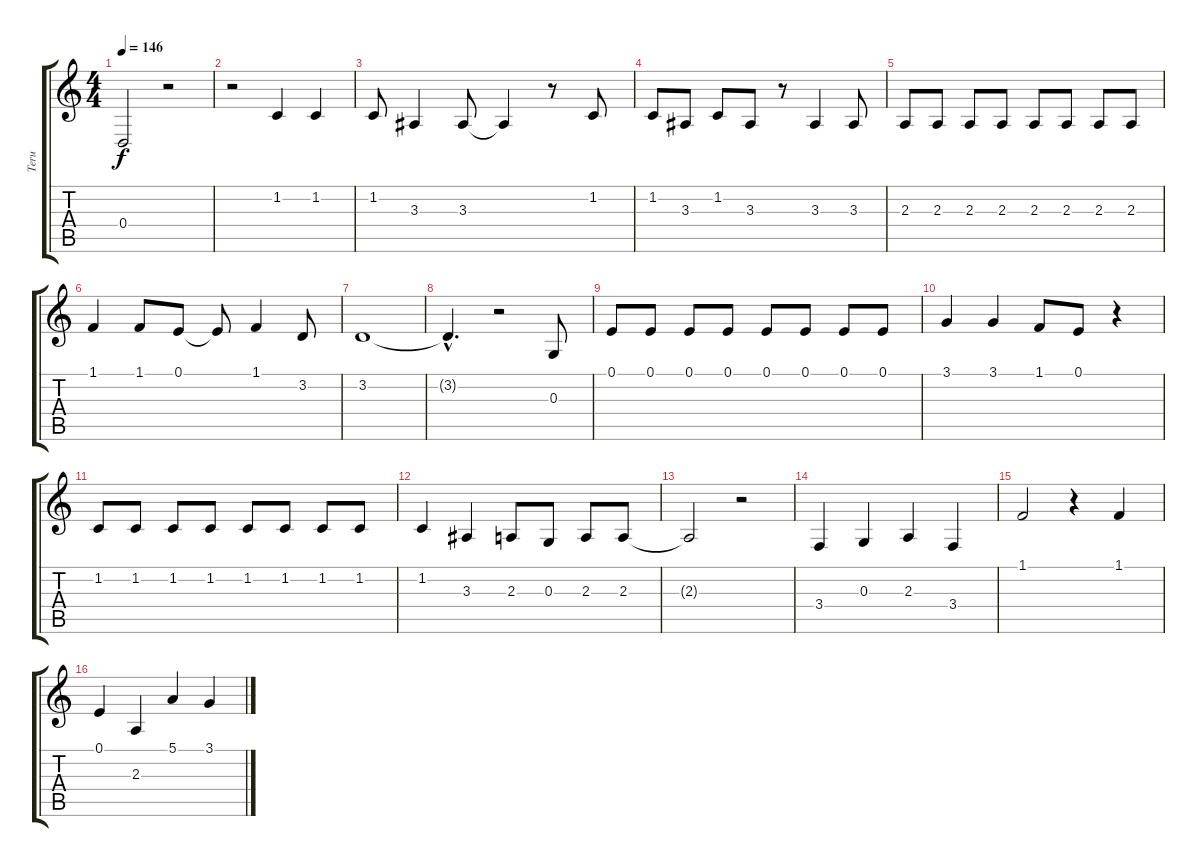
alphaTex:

\track ("Teru" "Teru") {instrument englishhorn}
\staff {score tabs}
\tuning (E4 B3 G3 D3 A2 E2) {hide}
\ts (4 4)
\tempo 146
\clef g2
\ks c
0.4.2{dy f} r.2 |
r.2 1.2.4 1.2.4 |
1.2.8 3.3.4 3.3.8 3.3{t}.4 r.8 1.2.8 |
1.2.8 3.3.8 1.2.8 3.3.8 r.8 3.3.4 3.3.8 |
2.3.8 2.3.8 2.3.8 2.3.8 2.3.8 2.3.8 2.3.8 2.3.8 |
1.1.4 1.1.8 0.1.8 0.1{t}.8 1.1.4 3.2.8 |
3.2.1 |
3.2{hac t}.4{d} r.2 0.3.8 |
0.1.8 0.1.8 0.1.8 0.1.8 0.1.8 0.1.8 0.1.8 0.1.8 |
3.1.4 3.1.4 1.1.8 0.1.8 r.4 |
1.2.8 1.2.8 1.2.8 1.2.8 1.2.8 1.2.8 1.2.8 1.2.8 |
1.2.4 3.3.4 2.3.8 0.3.8 2.3.8 2.3.8 |
2.3{t}.2 r.2 |
3.4.4 0.3.4 2.3.4 3.4.4 |
1.1.2 r.4 1.1.4 |
0.1.4 2.3.4 5.1.4 3.1.4
